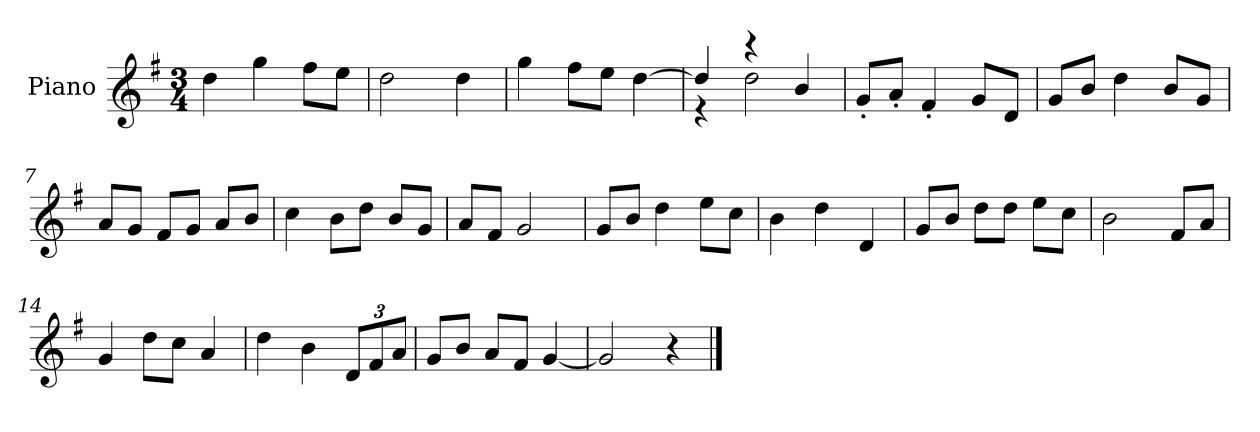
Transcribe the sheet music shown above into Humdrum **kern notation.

**kern
*part1
*staff1
*I"Piano
*I'P-no
*clefG2
*k[f#]
*M3/4
*MM178
=1
4dd\
4gg\
8ff#\L
8ee\J
=2
2dd\
4dd\
=3
4gg\
8ff#\L
8ee\J
[4dd\
=4
*^
4dd/]	4r
4r	2dd\
4b/	.
*v	*v
=5
8g'/L
8a'/J
4f#'/
8g/L
8d/J
=6
8g/L
8b/J
4dd\
8b/L
8g/J
=7
8a/L
8g/J
8f#/L
8g/J
8a/L
8b/J
=8
4cc\
8b\L
8dd\J
8b/L
8g/J
!!LO:LB:g=z
=9
8a/L
8f#/J
2g/
=10
8g/L
8b/J
4dd\
8ee\L
8cc\J
=11
4b\
4dd\
4d/
=12
8g/L
8b/J
8dd\L
8dd\J
8ee\L
8cc\J
=13
2b\
8f#/L
8a/J
=14
4g/
8dd\L
8cc\J
4a/
=15
4dd\
4b\
*Xbrackettup
12d/L
12f#/
12a/J
=16
8g/L
8b/J
8a/L
8f#/J
[4g/
=17
2g/]
4r
==
*-
